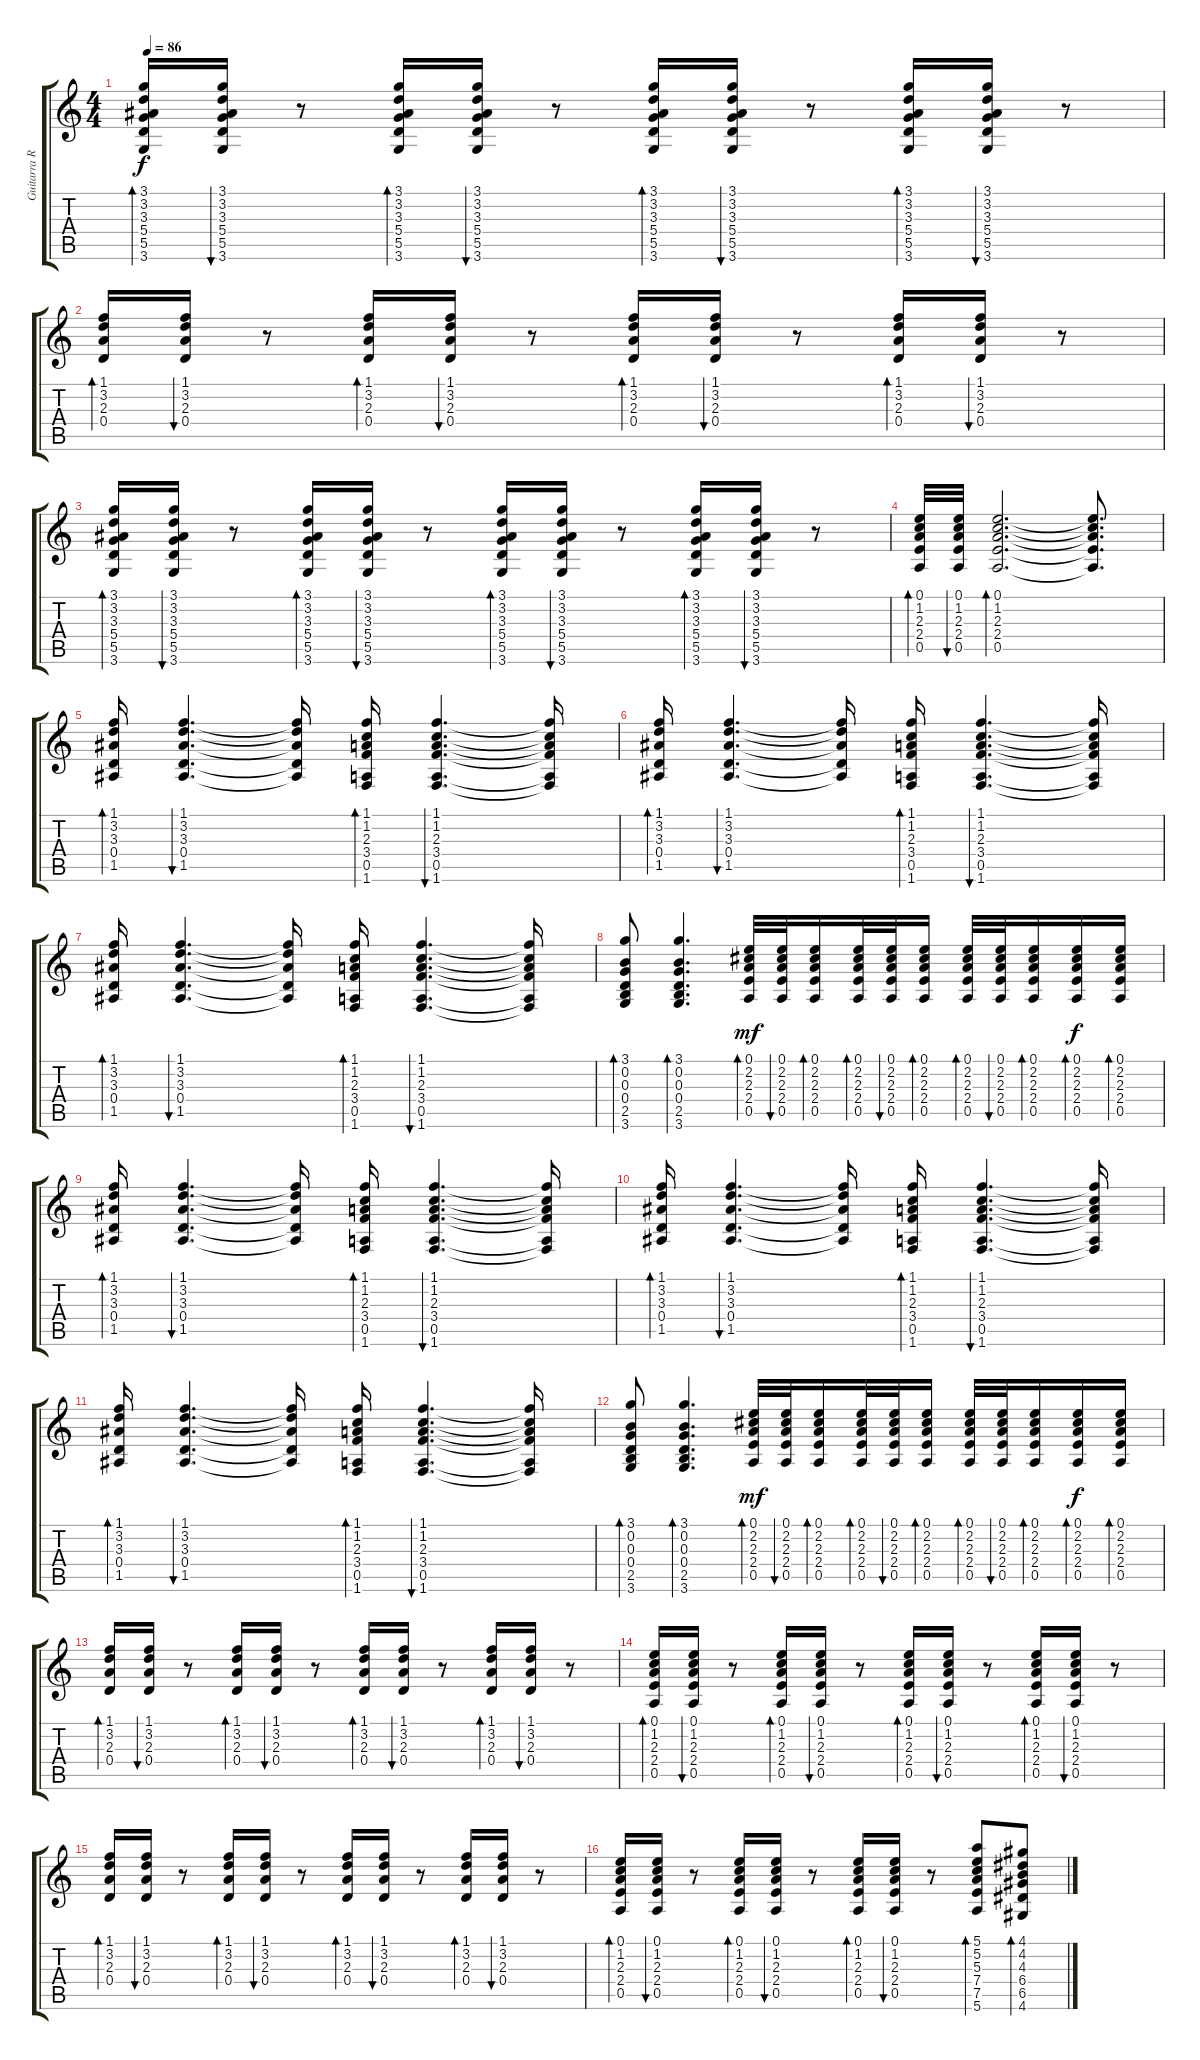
\track ("Guitarra Rítmica" "Guitarra R") {instrument electricguitarclean}
\staff {score tabs}
\tuning (E4 B3 G3 D3 A2 E2) {hide}
\ts (4 4)
\tempo 86
\clef g2
\ks c
(3.1 3.2 3.3 5.4 5.5 3.6).16{bd 30 dy f} (3.1 3.2 3.3 5.4 5.5 3.6).16{bu 30} r.8 (3.1 3.2 3.3 5.4 5.5 3.6).16{bd 30} (3.1 3.2 3.3 5.4 5.5 3.6).16{bu 30} r.8 (3.1 3.2 3.3 5.4 5.5 3.6).16{bd 30} (3.1 3.2 3.3 5.4 5.5 3.6).16{bu 30} r.8 (3.1 3.2 3.3 5.4 5.5 3.6).16{bd 30} (3.1 3.2 3.3 5.4 5.5 3.6).16{bu 30} r.8 |
(1.1 3.2 2.3 0.4).16{bd 30} (1.1 3.2 2.3 0.4).16{bu 30} r.8 (1.1 3.2 2.3 0.4).16{bd 30} (1.1 3.2 2.3 0.4).16{bu 30} r.8 (1.1 3.2 2.3 0.4).16{bd 30} (1.1 3.2 2.3 0.4).16{bu 30} r.8 (1.1 3.2 2.3 0.4).16{bd 30} (1.1 3.2 2.3 0.4).16{bu 30} r.8 |
(3.1 3.2 3.3 5.4 5.5 3.6).16{bd 30} (3.1 3.2 3.3 5.4 5.5 3.6).16{bu 30} r.8 (3.1 3.2 3.3 5.4 5.5 3.6).16{bd 30} (3.1 3.2 3.3 5.4 5.5 3.6).16{bu 30} r.8 (3.1 3.2 3.3 5.4 5.5 3.6).16{bd 30} (3.1 3.2 3.3 5.4 5.5 3.6).16{bu 30} r.8 (3.1 3.2 3.3 5.4 5.5 3.6).16{bd 30} (3.1 3.2 3.3 5.4 5.5 3.6).16{bu 30} r.8 |
(0.1 1.2 2.3 2.4 0.5).32{bd 30 volume 13} (0.1 1.2 2.3 2.4 0.5).32{bu 30} (0.1 1.2 2.3 2.4 0.5).2{d bd 30} (0.1{t} 1.2{t} 2.3{t} 2.4{t} 0.5{t}).8{d} |
(1.1 3.2 3.3 0.4 1.5).16{bd 30 volume 13} (1.1 3.2 3.3 0.4 1.5).4{d bu 30} (1.1{t} 3.2{t} 3.3{t} 0.4{t} 1.5{t}).16 (1.1 1.2 2.3 3.4 0.5 1.6).16{bd 30} (1.1 1.2 2.3 3.4 0.5 1.6).4{d bu 30} (1.1{t} 1.2{t} 2.3{t} 3.4{t} 0.5{t} 1.6{t}).16 |
(1.1 3.2 3.3 0.4 1.5).16{bd 30 volume 13} (1.1 3.2 3.3 0.4 1.5).4{d bu 30} (1.1{t} 3.2{t} 3.3{t} 0.4{t} 1.5{t}).16 (1.1 1.2 2.3 3.4 0.5 1.6).16{bd 30} (1.1 1.2 2.3 3.4 0.5 1.6).4{d bu 30} (1.1{t} 1.2{t} 2.3{t} 3.4{t} 0.5{t} 1.6{t}).16 |
(1.1 3.2 3.3 0.4 1.5).16{bd 30 volume 13} (1.1 3.2 3.3 0.4 1.5).4{d bu 30} (1.1{t} 3.2{t} 3.3{t} 0.4{t} 1.5{t}).16 (1.1 1.2 2.3 3.4 0.5 1.6).16{bd 30} (1.1 1.2 2.3 3.4 0.5 1.6).4{d bu 30} (1.1{t} 1.2{t} 2.3{t} 3.4{t} 0.5{t} 1.6{t}).16 |
(3.1 0.2 0.3 0.4 2.5 3.6).8{bd 30 volume 13} (3.1 0.2 0.3 0.4 2.5 3.6).4{d bd 30} (0.1 2.2 2.3 2.4 0.5).32{bd 30 dy mf} (0.1 2.2 2.3 2.4 0.5).32{bu 30} (0.1 2.2 2.3 2.4 0.5).16{bd 30} (0.1 2.2 2.3 2.4 0.5).32{bd 30} (0.1 2.2 2.3 2.4 0.5).32{bu 30} (0.1 2.2 2.3 2.4 0.5).16{bd 30} (0.1 2.2 2.3 2.4 0.5).32{bd 30} (0.1 2.2 2.3 2.4 0.5).32{bu 30} (0.1 2.2 2.3 2.4 0.5).16{bd 30} (0.1 2.2 2.3 2.4 0.5).16{bd 30 dy f} (0.1 2.2 2.3 2.4 0.5).16{bd 30} |
(1.1 3.2 3.3 0.4 1.5).16{bd 30 volume 13} (1.1 3.2 3.3 0.4 1.5).4{d bu 30} (1.1{t} 3.2{t} 3.3{t} 0.4{t} 1.5{t}).16 (1.1 1.2 2.3 3.4 0.5 1.6).16{bd 30} (1.1 1.2 2.3 3.4 0.5 1.6).4{d bu 30} (1.1{t} 1.2{t} 2.3{t} 3.4{t} 0.5{t} 1.6{t}).16 |
(1.1 3.2 3.3 0.4 1.5).16{bd 30 volume 13} (1.1 3.2 3.3 0.4 1.5).4{d bu 30} (1.1{t} 3.2{t} 3.3{t} 0.4{t} 1.5{t}).16 (1.1 1.2 2.3 3.4 0.5 1.6).16{bd 30} (1.1 1.2 2.3 3.4 0.5 1.6).4{d bu 30} (1.1{t} 1.2{t} 2.3{t} 3.4{t} 0.5{t} 1.6{t}).16 |
(1.1 3.2 3.3 0.4 1.5).16{bd 30 volume 13} (1.1 3.2 3.3 0.4 1.5).4{d bu 30} (1.1{t} 3.2{t} 3.3{t} 0.4{t} 1.5{t}).16 (1.1 1.2 2.3 3.4 0.5 1.6).16{bd 30} (1.1 1.2 2.3 3.4 0.5 1.6).4{d bu 30} (1.1{t} 1.2{t} 2.3{t} 3.4{t} 0.5{t} 1.6{t}).16 |
(3.1 0.2 0.3 0.4 2.5 3.6).8{bd 30 volume 13} (3.1 0.2 0.3 0.4 2.5 3.6).4{d bd 30} (0.1 2.2 2.3 2.4 0.5).32{bd 30 dy mf volume 11} (0.1 2.2 2.3 2.4 0.5).32{bu 30} (0.1 2.2 2.3 2.4 0.5).16{bd 30} (0.1 2.2 2.3 2.4 0.5).32{bd 30} (0.1 2.2 2.3 2.4 0.5).32{bu 30} (0.1 2.2 2.3 2.4 0.5).16{bd 30} (0.1 2.2 2.3 2.4 0.5).32{bd 30} (0.1 2.2 2.3 2.4 0.5).32{bu 30} (0.1 2.2 2.3 2.4 0.5).16{bd 30} (0.1 2.2 2.3 2.4 0.5).16{bd 30 dy f} (0.1 2.2 2.3 2.4 0.5).16{bd 30} |
(1.1 3.2 2.3 0.4).16{bd 30} (1.1 3.2 2.3 0.4).16{bu 30} r.8 (1.1 3.2 2.3 0.4).16{bd 30} (1.1 3.2 2.3 0.4).16{bu 30} r.8 (1.1 3.2 2.3 0.4).16{bd 30} (1.1 3.2 2.3 0.4).16{bu 30} r.8 (1.1 3.2 2.3 0.4).16{bd 30} (1.1 3.2 2.3 0.4).16{bu 30} r.8 |
(0.1 1.2 2.3 2.4 0.5).16{bd 30} (0.1 1.2 2.3 2.4 0.5).16{bu 30} r.8 (0.1 1.2 2.3 2.4 0.5).16{bd 30} (0.1 1.2 2.3 2.4 0.5).16{bu 30} r.8 (0.1 1.2 2.3 2.4 0.5).16{bd 30} (0.1 1.2 2.3 2.4 0.5).16{bu 30} r.8 (0.1 1.2 2.3 2.4 0.5).16{bd 30} (0.1 1.2 2.3 2.4 0.5).16{bu 30} r.8 |
(1.1 3.2 2.3 0.4).16{bd 30} (1.1 3.2 2.3 0.4).16{bu 30} r.8 (1.1 3.2 2.3 0.4).16{bd 30} (1.1 3.2 2.3 0.4).16{bu 30} r.8 (1.1 3.2 2.3 0.4).16{bd 30} (1.1 3.2 2.3 0.4).16{bu 30} r.8 (1.1 3.2 2.3 0.4).16{bd 30} (1.1 3.2 2.3 0.4).16{bu 30} r.8 |
(0.1 1.2 2.3 2.4 0.5).16{bd 30} (0.1 1.2 2.3 2.4 0.5).16{bu 30} r.8 (0.1 1.2 2.3 2.4 0.5).16{bd 30} (0.1 1.2 2.3 2.4 0.5).16{bu 30} r.8 (0.1 1.2 2.3 2.4 0.5).16{bd 30} (0.1 1.2 2.3 2.4 0.5).16{bu 30} r.8 (5.1 5.2 5.3 7.4 7.5 5.6).8{bd 30} (4.1 4.2 4.3 6.4 6.5 4.6).8{bd 30}
